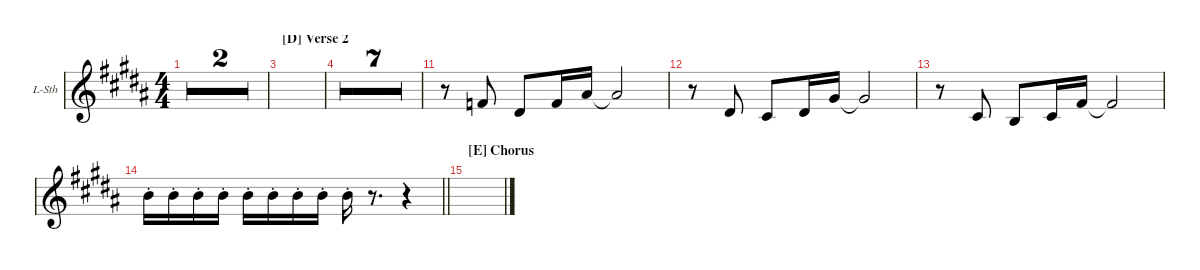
\hideDynamics
\bracketExtendMode groupsimilarinstruments
\firstSystemTrackNameOrientation horizontal
\otherSystemsTrackNameOrientation horizontal
\track ("Synthesizer" "L-Sth") {multiBarRest instrument lead7fifths}
\staff {score}
\tuning (E4 B3 G3 D3 A2 E2)
\ts (4 4)
\tf triplet16th
\tempo 93
\clef g2
\ks b
|
|
\section ("D" "Verse 2")
|
|
|
|
|
|
|
|
r.8 1.1{acc forcenatural}.8 4.2{acc #}.8 6.2{acc forcenatural}.16 6.1{acc #}.16 6.1{t acc #}.2 |
r.8 4.2{acc #}.8 2.2{acc #}.8 4.2{acc #}.16 4.1{acc #}.16 4.1{t acc #}.2 |
r.8 2.2{acc #}.8 4.3{acc forcenatural}.8 2.2{acc #}.16 2.1{acc #}.16 2.1{t acc #}.2 |
\barLineRight lightlight
7.1{st acc forcenatural}.16 7.1{st acc forcenatural}.16 7.1{st acc forcenatural}.16 7.1{st acc forcenatural}.16 7.1{st acc forcenatural}.16 7.1{st acc forcenatural}.16 7.1{st acc forcenatural}.16 7.1{st acc forcenatural}.16 7.1{st acc forcenatural}.16 r.8{d} r.4 |
\section ("E" "Chorus")
